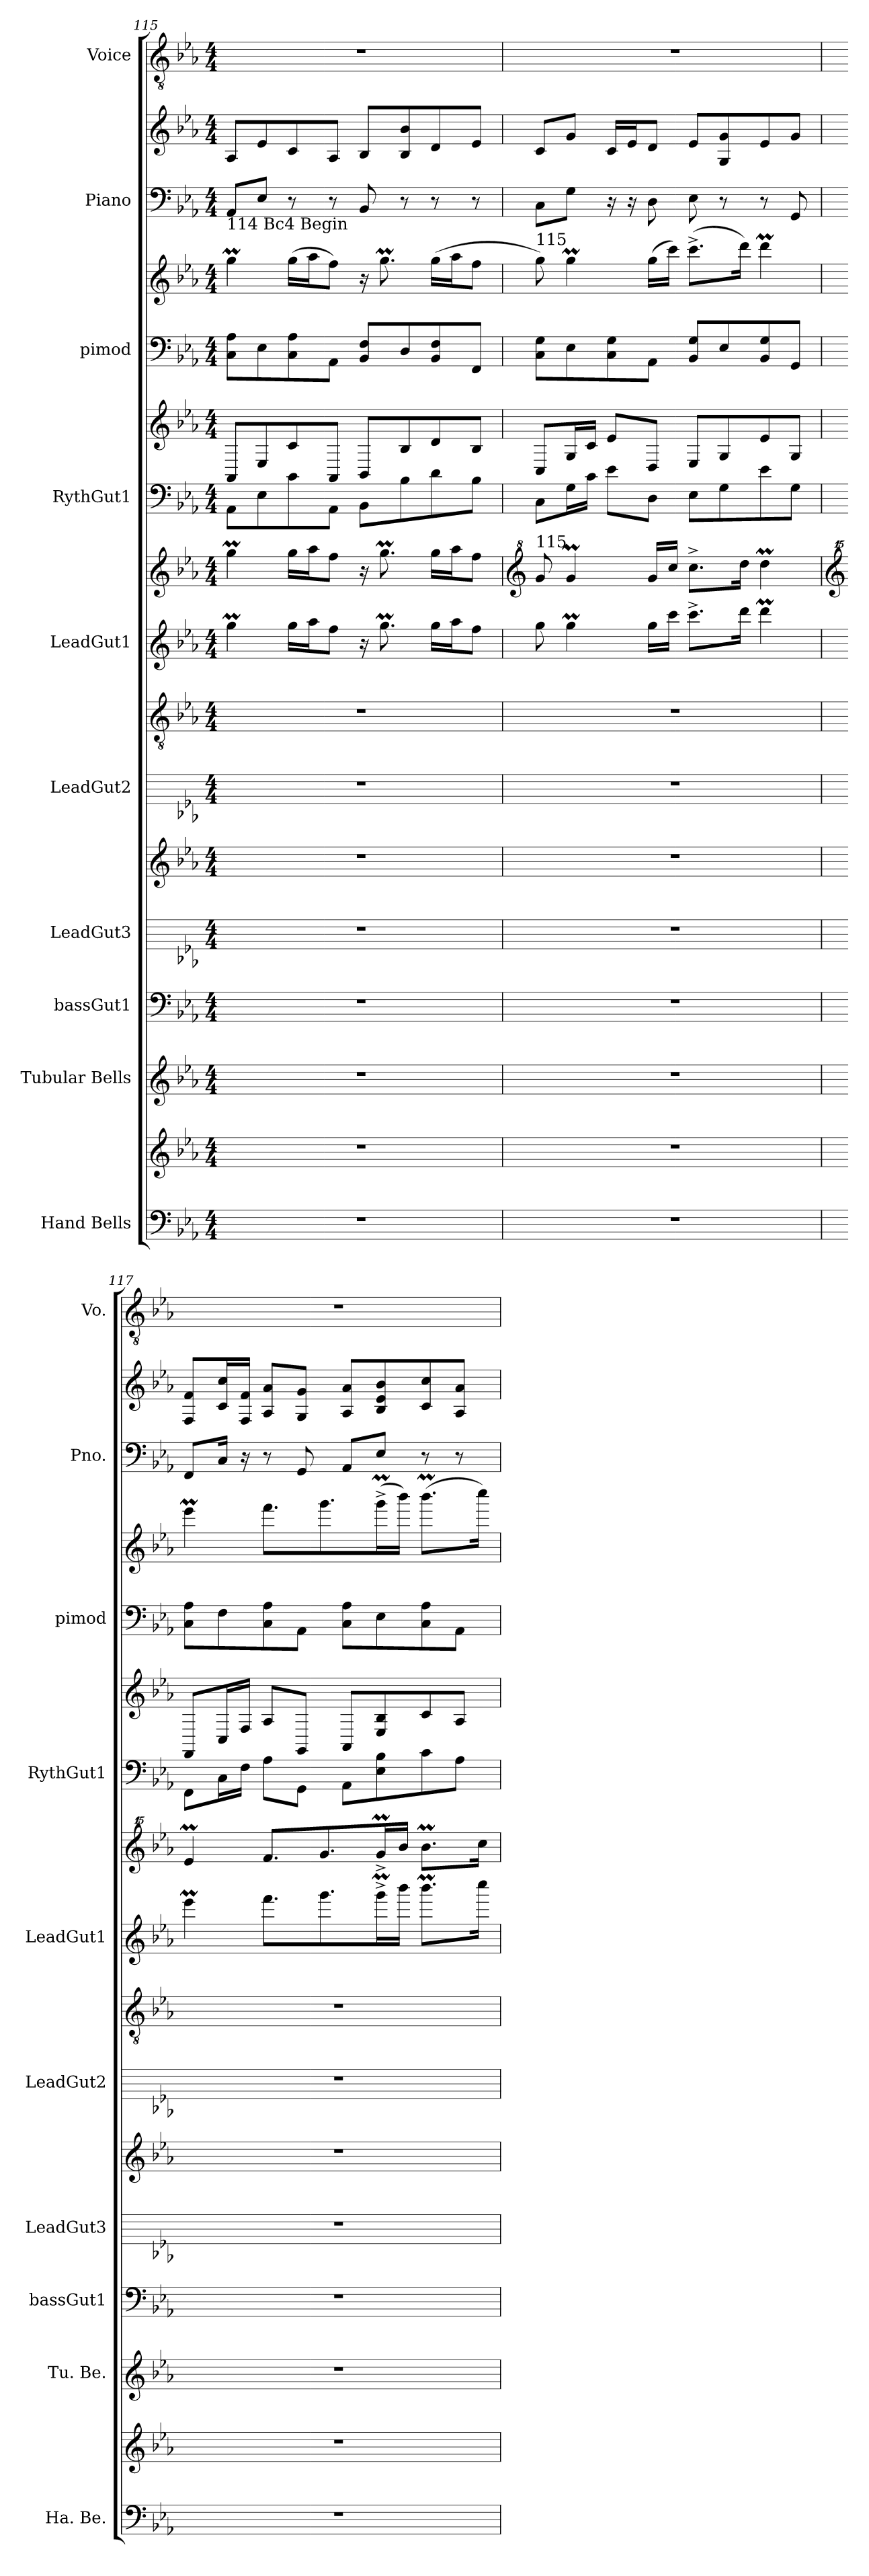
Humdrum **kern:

**kern	**kern	**kern	**kern	**kern	**kern	**kern	**kern	**kern	**kern	**kern	**kern	**kern	**kern	**kern	**kern	**kern
*part10	*part10	*part9	*part8	*part7	*part7	*part6	*part6	*part5	*part5	*part4	*part4	*part3	*part3	*part2	*part2	*part1
*staff17	*staff16	*staff15	*staff14	*staff13	*staff12	*staff11	*staff10	*staff9	*staff8	*staff7	*staff6	*staff5	*staff4	*staff3	*staff2	*staff1
*I"Hand Bells	*	*I"Tubular Bells	*I"bassGut1	*I"LeadGut3	*	*I"LeadGut2	*	*I"LeadGut1	*	*I"RythGut1	*	*I"pimod	*	*I"Piano	*	*I"Voice
*I'Ha. Be.	*	*I'Tu. Be.	*I'bassGut1	*I'LeadGut3	*	*I'LeadGut2	*	*I'LeadGut1	*	*I'RythGut1	*	*I'pimod	*	*I'Pno.	*	*I'Vo.
!!LO:PB:g=z
*clefF4	*clefG2	*clefG2	*clefF4	*	*clefG2	*	*clefGv2	*	*clefG2	*	*clefG2	*clefF4	*clefG2	*clefF4	*clefG2	*clefGv2
*k[b-e-a-]	*k[b-e-a-]	*k[b-e-a-]	*k[b-e-a-]	*k[b-e-a-]	*k[b-e-a-]	*k[b-e-a-]	*k[b-e-a-]	*k[b-e-a-]	*k[b-e-a-]	*k[b-e-a-]	*k[b-e-a-]	*k[b-e-a-]	*k[b-e-a-]	*k[b-e-a-]	*k[b-e-a-]	*k[b-e-a-]
*M4/4	*M4/4	*M4/4	*M4/4	*M4/4	*M4/4	*M4/4	*M4/4	*M4/4	*M4/4	*M4/4	*M4/4	*M4/4	*M4/4	*M4/4	*M4/4	*M4/4
=115	=115	=115	=115	=115	=115	=115	=115	=115	=115	=115	=115	=115	=115	=115	=115	=115
!	!	!	!	!	!	!	!	!	!	!	!	!	!	!LO:TX:b:t=114 Bc4 Begin	!	!
1r	1r	1r	1r	1r	1r	1r	1r	4ggm\	4ggm\	8AA-\L	8AA-/L	8C\ 8A-\L	4ggm\	8AA-/L	8A-/L	1r
.	.	.	.	.	.	.	.	.	.	8E-\	8E-/	8E-\	.	8E-/J	8e-/	.
.	.	.	.	.	.	.	.	16gg\LL	16gg\LL	8c\	8c/	8C\ 8A-\	(16gg\LL	8r	8c/	.
.	.	.	.	.	.	.	.	16aa-\J	16aa-\J	.	.	.	16aa-\J	.	.	.
.	.	.	.	.	.	.	.	8ff\J	8ff\J	8AA-\J	8AA-/J	8AA-\J	8ff\J)	8r	8A-/J	.
.	.	.	.	.	.	.	.	16r	16r	8BB-\L	8BB-/L	8BB-/ 8F/L	16r	8BB-/	8B-/L	.
.	.	.	.	.	.	.	.	8.ggm\	8.ggm\	.	.	.	8.ggm\	.	.	.
.	.	.	.	.	.	.	.	.	.	8B-\	8B-/	8D/	.	8r	8B-/ 8b-/	.
.	.	.	.	.	.	.	.	16gg\LL	16gg\LL	8d\	8d/	8BB-/ 8F/	(16gg\LL	8r	8d/	.
.	.	.	.	.	.	.	.	16aa-\J	16aa-\J	.	.	.	16aa-\J	.	.	.
.	.	.	.	.	.	.	.	8ff\J	8ff\J	8B-\J	8B-/J	8FF/J	8ff\J	8r	8e-/J	.
=116	=116	=116	=116	=116	=116	=116	=116	=116	=116	=116	=116	=116	=116	=116	=116	=116
*	*	*	*	*	*	*	*	*	*clefG^2	*	*	*	*	*	*	*
!	!	!	!	!	!	!	!	!	!	!	!	!	!LO:TX:a:t=115	!	!	!
!	!	!	!	!	!	!	!	!	!LO:TX:a:t=115	!	!	!	!	!	!	!
1r	1r	1r	1r	1r	1r	1r	1r	8gg\	8gg/	8C\L	8C/L	8C\ 8G\L	8gg\)	8C\L	8c/L	1r
.	.	.	.	.	.	.	.	4ggm\	4ggm/	16G\L	16G/L	8E-\	4ggm\	8G\J	8g/J	.
.	.	.	.	.	.	.	.	.	.	16c\JJ	16c/JJ	.	.	.	.	.
.	.	.	.	.	.	.	.	.	.	8e-\L	8e-/L	8C\ 8G\	.	16r	16c/LL	.
.	.	.	.	.	.	.	.	.	.	.	.	.	.	16r	16e-/J	.
.	.	.	.	.	.	.	.	16gg\LL	16gg/LL	8D\J	8D/J	8AA-\J	(16gg\LL	8D\	8d/J	.
.	.	.	.	.	.	.	.	16ccc\JJ	16ccc/JJ	.	.	.	16ccc\JJ)	.	.	.
.	.	.	.	.	.	.	.	8.ccc^\L	8.ccc^\L	8E-\L	8E-/L	8BB-/ 8G/L	(8.ccc^\L	8E-\	8e-/L	.
.	.	.	.	.	.	.	.	.	.	8G\	8G/	8E-/	.	8r	8G/ 8g/	.
.	.	.	.	.	.	.	.	16ddd\Jk	16ddd\Jk	.	.	.	16ddd\Jk)	.	.	.
.	.	.	.	.	.	.	.	4dddm\	4dddm\	8e-\	8e-/	8BB-/ 8G/	4dddm\	8r	8e-/	.
.	.	.	.	.	.	.	.	.	.	8G\J	8G/J	8GG/J	.	8GG/	8g/J	.
=117	=117	=117	=117	=117	=117	=117	=117	=117	=117	=117	=117	=117	=117	=117	=117	=117
*	*	*	*	*	*	*	*	*	*clefG^^2	*	*	*	*	*	*	*
1r	1r	1r	1r	1r	1r	1r	1r	4eee-M\	4eee-M/	8FF\L	8FF/L	8C\ 8A-\L	4eee-M\	8FF/L	8F/ 8f/L	1r
.	.	.	.	.	.	.	.	.	.	16C\L	16C/L	8F\	.	16C/Jk	16c/ 16cc/L	.
.	.	.	.	.	.	.	.	.	.	16F\JJ	16F/JJ	.	.	16r	16F/ 16f/JJ	.
.	.	.	.	.	.	.	.	8.fff\L	8.fff/L	8A-\L	8A-/L	8C\ 8A-\	8.fff\L	8r	8A-/ 8a-/L	.
.	.	.	.	.	.	.	.	.	.	8GG\J	8GG/J	8AA-\J	.	8GG/	8G/ 8g/J	.
.	.	.	.	.	.	.	.	8.ggg\	8.ggg/	.	.	.	8.ggg\	.	.	.
.	.	.	.	.	.	.	.	.	.	8AA-\L	8AA-/L	8C\ 8A-\L	.	8AA-/L	8A-/ 8a-/L	.
.	.	.	.	.	.	.	.	16gggm^\L	16gggm^/L	8E-\ 8B-\	8E-/ 8B-/	8E-\	(16gggm^\L	8E-/J	8B-/ 8e-/ 8b-/	.
.	.	.	.	.	.	.	.	16bbb-\JJ	16bbb-/JJ	.	.	.	16bbb-\JJ)	.	.	.
.	.	.	.	.	.	.	.	8.bbb-M\L	8.bbb-M\L	8c\	8c/	8C\ 8A-\	(8.bbb-M\L	8r	8c/ 8cc/	.
.	.	.	.	.	.	.	.	.	.	8A-\J	8A-/J	8AA-\J	.	8r	8A-/ 8a-/J	.
.	.	.	.	.	.	.	.	16cccc\Jk	16cccc\Jk	.	.	.	16cccc\Jk)	.	.	.
=	=	=	=	=	=	=	=	=	=	=	=	=	=	=	=	=
*-	*-	*-	*-	*-	*-	*-	*-	*-	*-	*-	*-	*-	*-	*-	*-	*-
